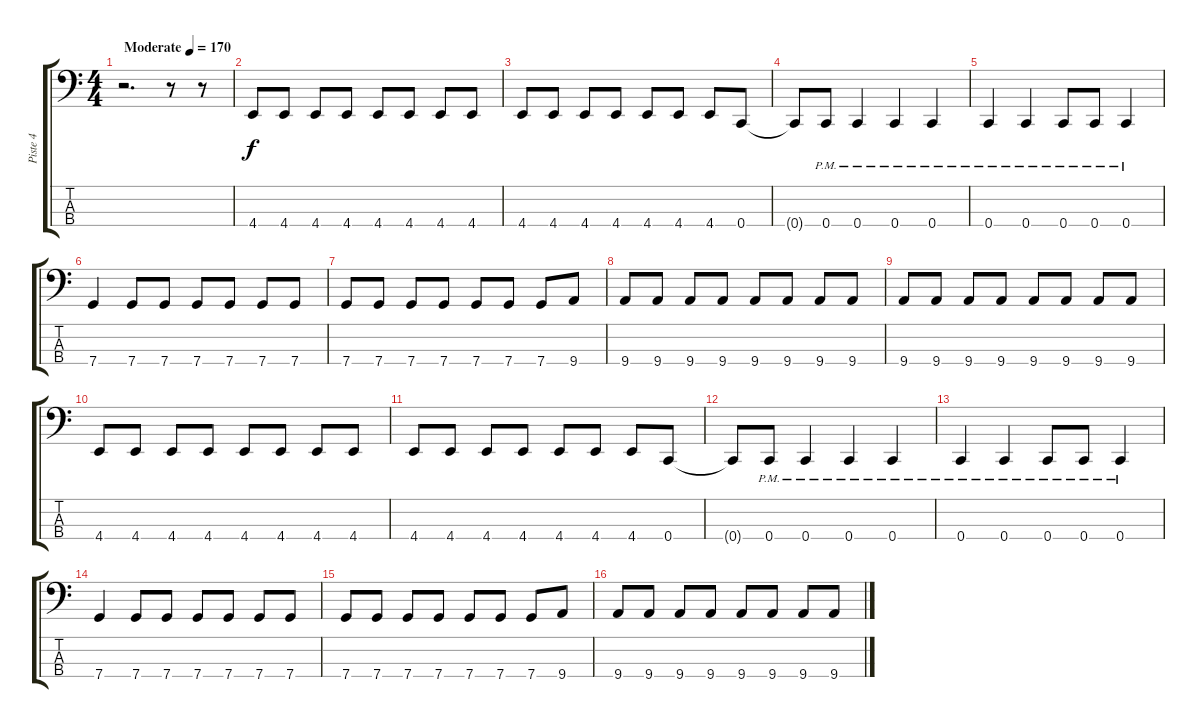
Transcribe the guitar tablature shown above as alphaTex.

\track ("Piste 4" "Piste 4") {instrument electricbassfinger}
\staff {score tabs}
\tuning (F2 C2 G1 C1) {hide}
\ts (4 4)
\tempo (170 "Moderate")
\clef f4
\ks c
r.2{d dy f instrument electricbassfinger} r.8 r.8 |
4.4.8 4.4.8 4.4.8 4.4.8 4.4.8 4.4.8 4.4.8 4.4.8 |
4.4.8 4.4.8 4.4.8 4.4.8 4.4.8 4.4.8 4.4.8 0.4.8 |
0.4{t}.8 0.4{pm}.8 0.4{pm}.4 0.4{pm}.4 0.4{pm}.4 |
0.4{pm}.4 0.4{pm}.4 0.4{pm}.8 0.4{pm}.8 0.4{pm}.4 |
7.4.4 7.4.8 7.4.8 7.4.8 7.4.8 7.4.8 7.4.8 |
7.4.8 7.4.8 7.4.8 7.4.8 7.4.8 7.4.8 7.4.8 9.4.8 |
9.4.8 9.4.8 9.4.8 9.4.8 9.4.8 9.4.8 9.4.8 9.4.8 |
9.4.8 9.4.8 9.4.8 9.4.8 9.4.8 9.4.8 9.4.8 9.4.8 |
4.4.8 4.4.8 4.4.8 4.4.8 4.4.8 4.4.8 4.4.8 4.4.8 |
4.4.8 4.4.8 4.4.8 4.4.8 4.4.8 4.4.8 4.4.8 0.4.8 |
0.4{t}.8 0.4{pm}.8 0.4{pm}.4 0.4{pm}.4 0.4{pm}.4 |
0.4{pm}.4 0.4{pm}.4 0.4{pm}.8 0.4{pm}.8 0.4{pm}.4 |
7.4.4 7.4.8 7.4.8 7.4.8 7.4.8 7.4.8 7.4.8 |
7.4.8 7.4.8 7.4.8 7.4.8 7.4.8 7.4.8 7.4.8 9.4.8 |
9.4.8 9.4.8 9.4.8 9.4.8 9.4.8 9.4.8 9.4.8 9.4.8
